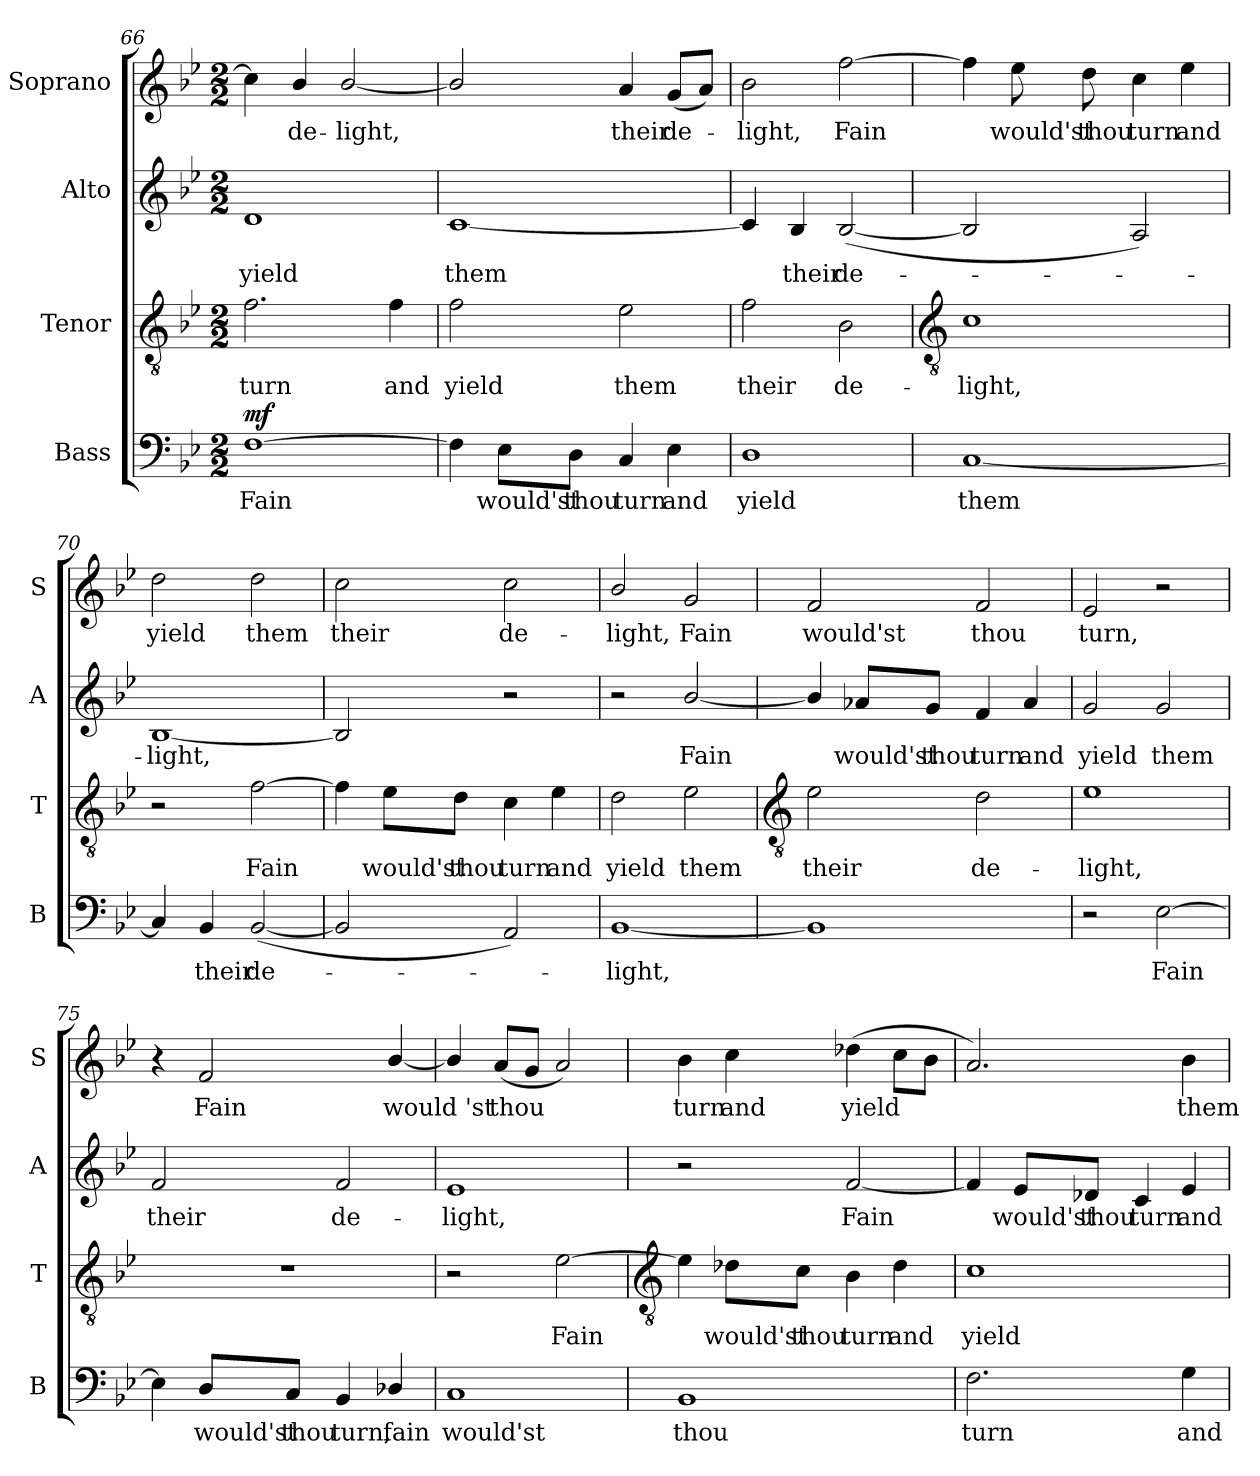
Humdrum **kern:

**kern	**text	**dynam	**kern	**text	**kern	**text	**kern	**text
*part4	*part4	*part4	*part3	*part3	*part2	*part2	*part1	*part1
*staff4	*staff4	*staff4	*staff3	*staff3	*staff2	*staff2	*staff1	*staff1
*I"Bass	*	*	*I"Tenor	*	*I"Alto	*	*I"Soprano	*
*I'B	*	*	*I'T	*	*I'A	*	*I'S	*
*clefF4	*	*	*clefGv2	*	*clefG2	*	*clefG2	*
*k[b-e-]	*	*	*k[b-e-]	*	*k[b-e-]	*	*k[b-e-]	*
*B-:	*	*	*B-:	*	*B-:	*	*B-:	*
*M2/2	*	*	*M2/2	*	*M2/2	*	*M2/2	*
=66	=66	=66	=66	=66	=66	=66	=66	=66
!	!LO:LY:b	!LO:DY:b	!	!LO:LY:b	!	!LO:LY:b	!	!
[1F	Fain	mf	2.f	turn	1d	yield	4cc]	.
!	!	!	!	!	!	!	!	!LO:LY:b
.	.	.	.	.	.	.	4b-/	de-
!	!	!	!	!	!	!	!	!LO:LY:b
.	.	.	.	.	.	.	[2b-/	-light,
!	!	!	!	!LO:LY:b	!	!	!	!
.	.	.	4f	and	.	.	.	.
=67	=67	=67	=67	=67	=67	=67	=67	=67
!	!	!	!	!LO:LY:b	!	!LO:LY:b	!	!
4F]	.	.	2f	yield	[1c	them	2b-/]	.
!	!LO:LY:b	!	!	!	!	!	!	!
8E-\L	would'st	.	.	.	.	.	.	.
!	!LO:LY:b	!	!	!	!	!	!	!
8D\J	thou	.	.	.	.	.	.	.
!	!LO:LY:b	!	!	!LO:LY:b	!	!	!	!LO:LY:b
4C	turn	.	2e-	them	.	.	4a/	their
!	!LO:LY:b	!	!	!	!	!	!	!LO:LY:b
4E-	and	.	.	.	.	.	(<8gL	de-
.	.	.	.	.	.	.	8aJ)	.
=68	=68	=68	=68	=68	=68	=68	=68	=68
!	!LO:LY:b	!	!	!LO:LY:b	!	!	!	!LO:LY:b
1D	yield	.	2f	their	4c]	.	2b-	light,
!	!	!	!	!	!	!LO:LY:b	!	!
.	.	.	.	.	4B-	their	.	.
!	!	!	!	!LO:LY:b	!	!LO:LY:b	!	!LO:LY:b
.	.	.	2B-	de-	(<[2B-	de-	[2ff	Fain
!!LO:LB:g=z
=69	=69	=69	=69	=69	=69	=69	=69	=69
*	*	*	*clefGv2	*	*	*	*	*
!	!LO:LY:b	!	!	!LO:LY:b	!	!	!	!
[1C	them	.	1c	-light,	2B-]	.	4ff]	.
!	!	!	!	!	!	!	!	!LO:LY:b
.	.	.	.	.	.	.	8ee-	would'st
!	!	!	!	!	!	!	!	!LO:LY:b
.	.	.	.	.	.	.	8dd	thou
!	!	!	!	!	!	!	!	!LO:LY:b
.	.	.	.	.	2A)	.	4cc	turn
!	!	!	!	!	!	!	!	!LO:LY:b
.	.	.	.	.	.	.	4ee-	and
=70	=70	=70	=70	=70	=70	=70	=70	=70
!	!	!	!	!	!	!LO:LY:b	!	!LO:LY:b
4C/]	.	.	2r	.	[1B-	light,	2dd	yield
!	!LO:LY:b	!	!	!	!	!	!	!
4BB-	their	.	.	.	.	.	.	.
!	!LO:LY:b	!	!	!LO:LY:b	!	!	!	!LO:LY:b
(<[2BB-	de-	.	[2f	Fain	.	.	2dd	them
=71	=71	=71	=71	=71	=71	=71	=71	=71
!	!	!	!	!	!	!	!	!LO:LY:b
2BB-]	.	.	4f]	.	2B-]	.	2cc	their
!	!	!	!	!LO:LY:b	!	!	!	!
.	.	.	8e-\L	would'st	.	.	.	.
!	!	!	!	!LO:LY:b	!	!	!	!
.	.	.	8d\J	thou	.	.	.	.
!	!	!	!	!LO:LY:b	!	!	!	!LO:LY:b
2AA)	.	.	4c	turn	2r	.	2cc	de-
!	!	!	!	!LO:LY:b	!	!	!	!
.	.	.	4e-	and	.	.	.	.
=72	=72	=72	=72	=72	=72	=72	=72	=72
!	!LO:LY:b	!	!	!LO:LY:b	!	!	!	!LO:LY:b
[1BB-	light,	.	2d	yield	2r	.	2b-/	-light,
!	!	!	!	!LO:LY:b	!	!LO:LY:b	!	!LO:LY:b
.	.	.	2e-	them	[2b-/	Fain	2g	Fain
!!LO:LB:g=z
=73	=73	=73	=73	=73	=73	=73	=73	=73
*	*	*	*clefGv2	*	*	*	*	*
!	!	!	!	!LO:LY:b	!	!	!	!LO:LY:b
1BB-]	.	.	2e-	their	4b-/]	.	2f	would'st
!	!	!	!	!	!	!LO:LY:b	!	!
.	.	.	.	.	8a-X/L	would'st	.	.
!	!	!	!	!	!	!LO:LY:b	!	!
.	.	.	.	.	8g/J	thou	.	.
!	!	!	!	!LO:LY:b	!	!LO:LY:b	!	!LO:LY:b
.	.	.	2d	de-	4f	turn	2f	thou
!	!	!	!	!	!	!LO:LY:b	!	!
.	.	.	.	.	4a-/	and	.	.
=74	=74	=74	=74	=74	=74	=74	=74	=74
!	!	!	!	!LO:LY:b	!	!LO:LY:b	!	!LO:LY:b
2r	.	.	1e-	-light,	2g	yield	2e-	turn,
!	!LO:LY:b	!	!	!	!	!LO:LY:b	!	!
[2E-	Fain	.	.	.	2g	them	2r	.
=75	=75	=75	=75	=75	=75	=75	=75	=75
!	!	!	!	!	!	!LO:LY:b	!	!
4E-]	.	.	1r	.	2f	their	4r	.
!	!LO:LY:b	!	!	!	!	!	!	!LO:LY:b
8D/L	would'st	.	.	.	.	.	2f	Fain
!	!LO:LY:b	!	!	!	!	!	!	!
8C/J	thou	.	.	.	.	.	.	.
!	!LO:LY:b	!	!	!	!	!LO:LY:b	!	!
4BB-	turn,	.	.	.	2f	de-	.	.
!	!LO:LY:b	!	!	!	!	!	!	!LO:LY:b
4D-X/	fain	.	.	.	.	.	[4b-/	would 'st
=76	=76	=76	=76	=76	=76	=76	=76	=76
!	!LO:LY:b	!	!	!	!	!LO:LY:b	!	!
1C	would'st	.	2r	.	1e-	-light,	4b-/]	.
!	!	!	!	!	!	!	!	!LO:LY:b
.	.	.	.	.	.	.	(<8aL	thou
.	.	.	.	.	.	.	8gJ	.
!	!	!	!	!LO:LY:b	!	!	!	!
.	.	.	[2e-	Fain	.	.	2a/)	.
!!LO:LB:g=z
=77	=77	=77	=77	=77	=77	=77	=77	=77
*	*	*	*clefGv2	*	*	*	*	*
!	!LO:LY:b	!	!	!	!	!	!	!LO:LY:b
1BB-	thou	.	4e-]	.	2r	.	4b-	turn
!	!	!	!	!LO:LY:b	!	!	!	!LO:LY:b
.	.	.	8d-X\L	would'st	.	.	4cc	and
!	!	!	!	!LO:LY:b	!	!	!	!
.	.	.	8c\J	thou	.	.	.	.
!	!	!	!	!LO:LY:b	!	!LO:LY:b	!	!LO:LY:b
.	.	.	4B-	turn	[2f	Fain	(>4dd-X	yield
!	!	!	!	!LO:LY:b	!	!	!	!
.	.	.	4d-	and	.	.	8ccL	.
.	.	.	.	.	.	.	8b-J	.
=78	=78	=78	=78	=78	=78	=78	=78	=78
!	!LO:LY:b	!	!	!LO:LY:b	!	!	!	!
2.F	turn	.	1c	yield	4f]	.	2.a/)	.
!	!	!	!	!	!	!LO:LY:b	!	!
.	.	.	.	.	8e-/L	would'st	.	.
!	!	!	!	!	!	!LO:LY:b	!	!
.	.	.	.	.	8d-X/J	thou	.	.
!	!	!	!	!	!	!LO:LY:b	!	!
.	.	.	.	.	4c	turn	.	.
!	!LO:LY:b	!	!	!	!	!LO:LY:b	!	!LO:LY:b
4G	and	.	.	.	4e-	and	4b-	them
=	=	=	=	=	=	=	=	=
*-	*-	*-	*-	*-	*-	*-	*-	*-
